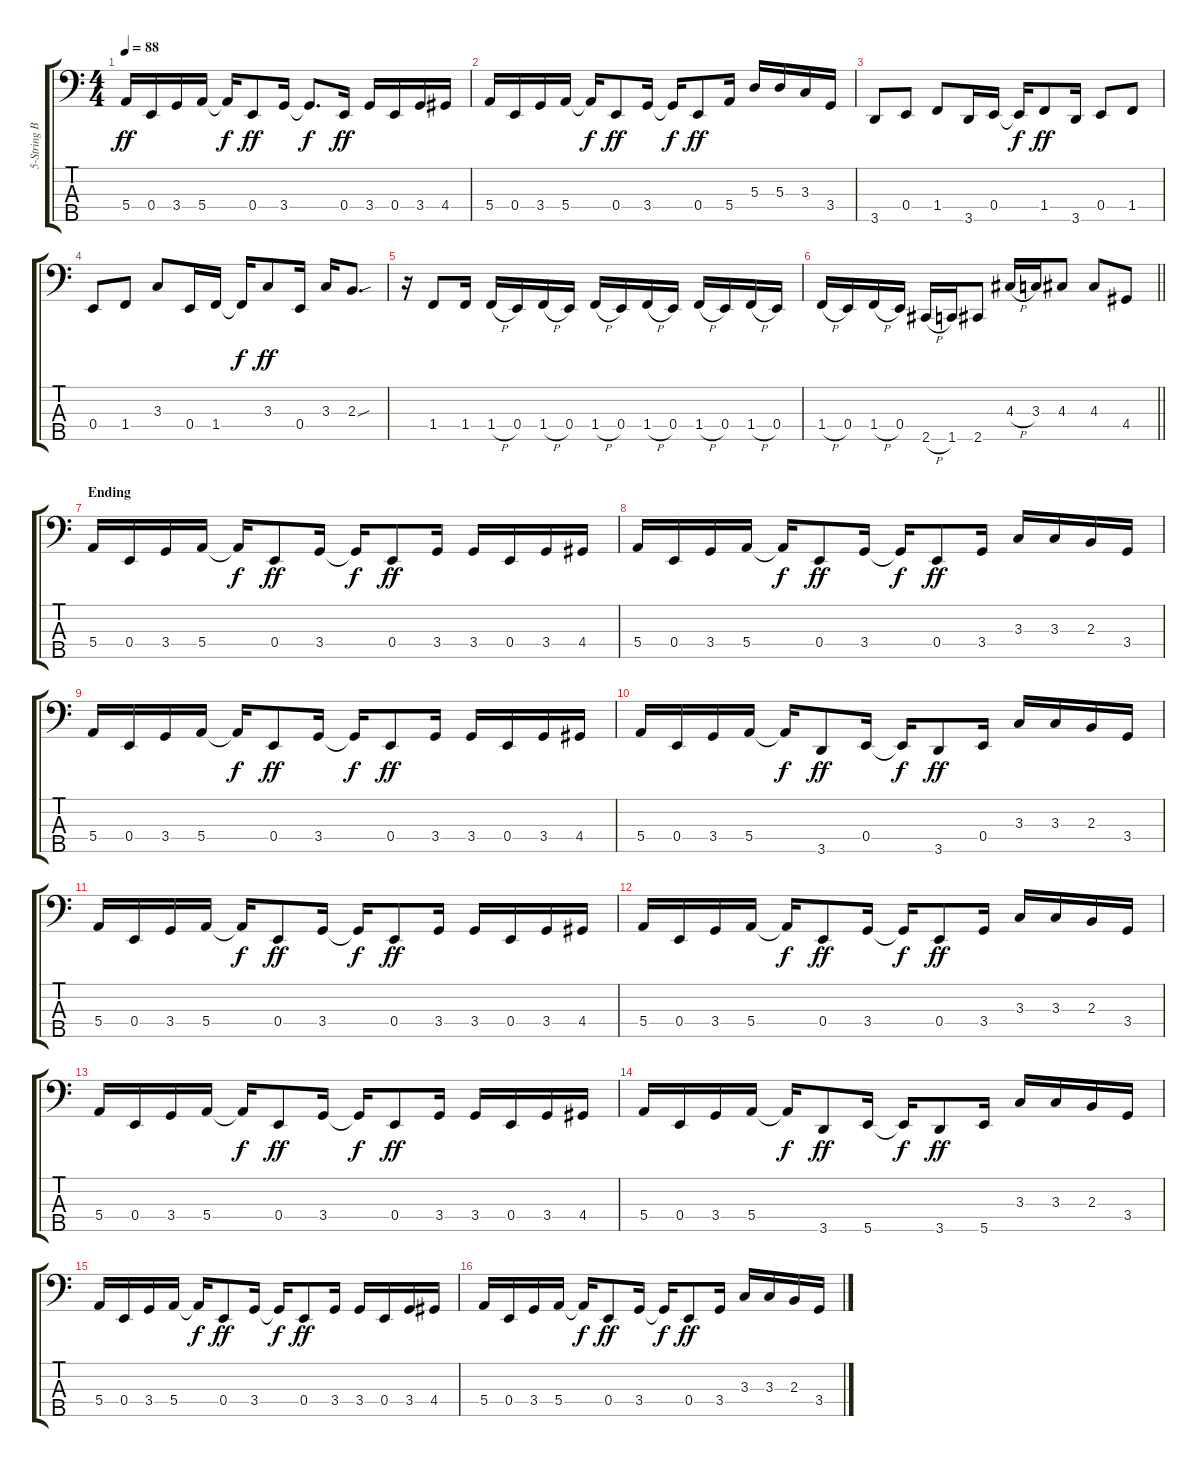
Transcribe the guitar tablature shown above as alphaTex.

\track ("5-String Bass" "5-String B") {instrument electricbasspick}
\staff {score tabs}
\tuning (G2 D2 A1 E1 B0) {hide}
\ts (4 4)
\tempo 88
\clef f4
\ks c
5.4.16{dy ff} 0.4.16 3.4.16 5.4.16 5.4{t}.16{dy f} 0.4.8{dy ff} 3.4.16 3.4{t}.8{d dy f} 0.4.16{dy ff} 3.4.16 0.4.16 3.4.16 4.4.16 |
5.4.16 0.4.16 3.4.16 5.4.16 5.4{t}.16{dy f} 0.4.8{dy ff} 3.4.16 3.4{t}.16{dy f} 0.4.8{dy ff} 5.4.16 5.3.16 5.3.16 3.3.16 3.4.16 |
3.5.8 0.4.8 1.4.8 3.5.16 0.4.16 0.4{t}.16{dy f} 1.4.8{dy ff} 3.5.16 0.4.8 1.4.8 |
0.4.8 1.4.8 3.3.8 0.4.16 1.4.16 1.4{t}.16{dy f} 3.3.8{dy ff} 0.4.16 3.3.16 2.3{sou}.8{d} |
r.16 1.4.8 1.4.16 1.4{h}.16 0.4.16 1.4{h}.16 0.4.16 1.4{h}.16 0.4.16 1.4{h}.16 0.4.16 1.4{h}.16 0.4.16 1.4{h}.16 0.4.16 |
\barLineRight lightlight
1.4{h}.16 0.4.16 1.4{h}.16 0.4.16 2.5{h}.16 1.5.16 2.5.8 4.3{h}.16 3.3.16 4.3.8 4.3.8 4.4.8 |
\section ("" "Ending")
5.4.16 0.4.16 3.4.16 5.4.16 5.4{t}.16{dy f} 0.4.8{dy ff} 3.4.16 3.4{t}.16{dy f} 0.4.8{dy ff} 3.4.16 3.4.16 0.4.16 3.4.16 4.4.16 |
5.4.16 0.4.16 3.4.16 5.4.16 5.4{t}.16{dy f} 0.4.8{dy ff} 3.4.16 3.4{t}.16{dy f} 0.4.8{dy ff} 3.4.16 3.3.16 3.3.16 2.3.16 3.4.16 |
5.4.16 0.4.16 3.4.16 5.4.16 5.4{t}.16{dy f} 0.4.8{dy ff} 3.4.16 3.4{t}.16{dy f} 0.4.8{dy ff} 3.4.16 3.4.16 0.4.16 3.4.16 4.4.16 |
5.4.16 0.4.16 3.4.16 5.4.16 5.4{t}.16{dy f} 3.5.8{dy ff} 0.4.16 0.4{t}.16{dy f} 3.5.8{dy ff} 0.4.16 3.3.16 3.3.16 2.3.16 3.4.16 |
5.4.16 0.4.16 3.4.16 5.4.16 5.4{t}.16{dy f} 0.4.8{dy ff} 3.4.16 3.4{t}.16{dy f} 0.4.8{dy ff} 3.4.16 3.4.16 0.4.16 3.4.16 4.4.16 |
5.4.16 0.4.16 3.4.16 5.4.16 5.4{t}.16{dy f} 0.4.8{dy ff} 3.4.16 3.4{t}.16{dy f} 0.4.8{dy ff} 3.4.16 3.3.16 3.3.16 2.3.16 3.4.16 |
5.4.16 0.4.16 3.4.16 5.4.16 5.4{t}.16{dy f} 0.4.8{dy ff} 3.4.16 3.4{t}.16{dy f} 0.4.8{dy ff} 3.4.16 3.4.16 0.4.16 3.4.16 4.4.16 |
5.4.16 0.4.16 3.4.16 5.4.16 5.4{t}.16{dy f} 3.5.8{dy ff} 5.5.16 5.5{t}.16{dy f} 3.5.8{dy ff} 5.5.16 3.3.16 3.3.16 2.3.16 3.4.16 |
5.4.16 0.4.16 3.4.16 5.4.16 5.4{t}.16{dy f} 0.4.8{dy ff} 3.4.16 3.4{t}.16{dy f} 0.4.8{dy ff} 3.4.16 3.4.16 0.4.16 3.4.16 4.4.16 |
5.4.16 0.4.16 3.4.16 5.4.16 5.4{t}.16{dy f} 0.4.8{dy ff} 3.4.16 3.4{t}.16{dy f} 0.4.8{dy ff} 3.4.16 3.3.16 3.3.16 2.3.16 3.4.16
